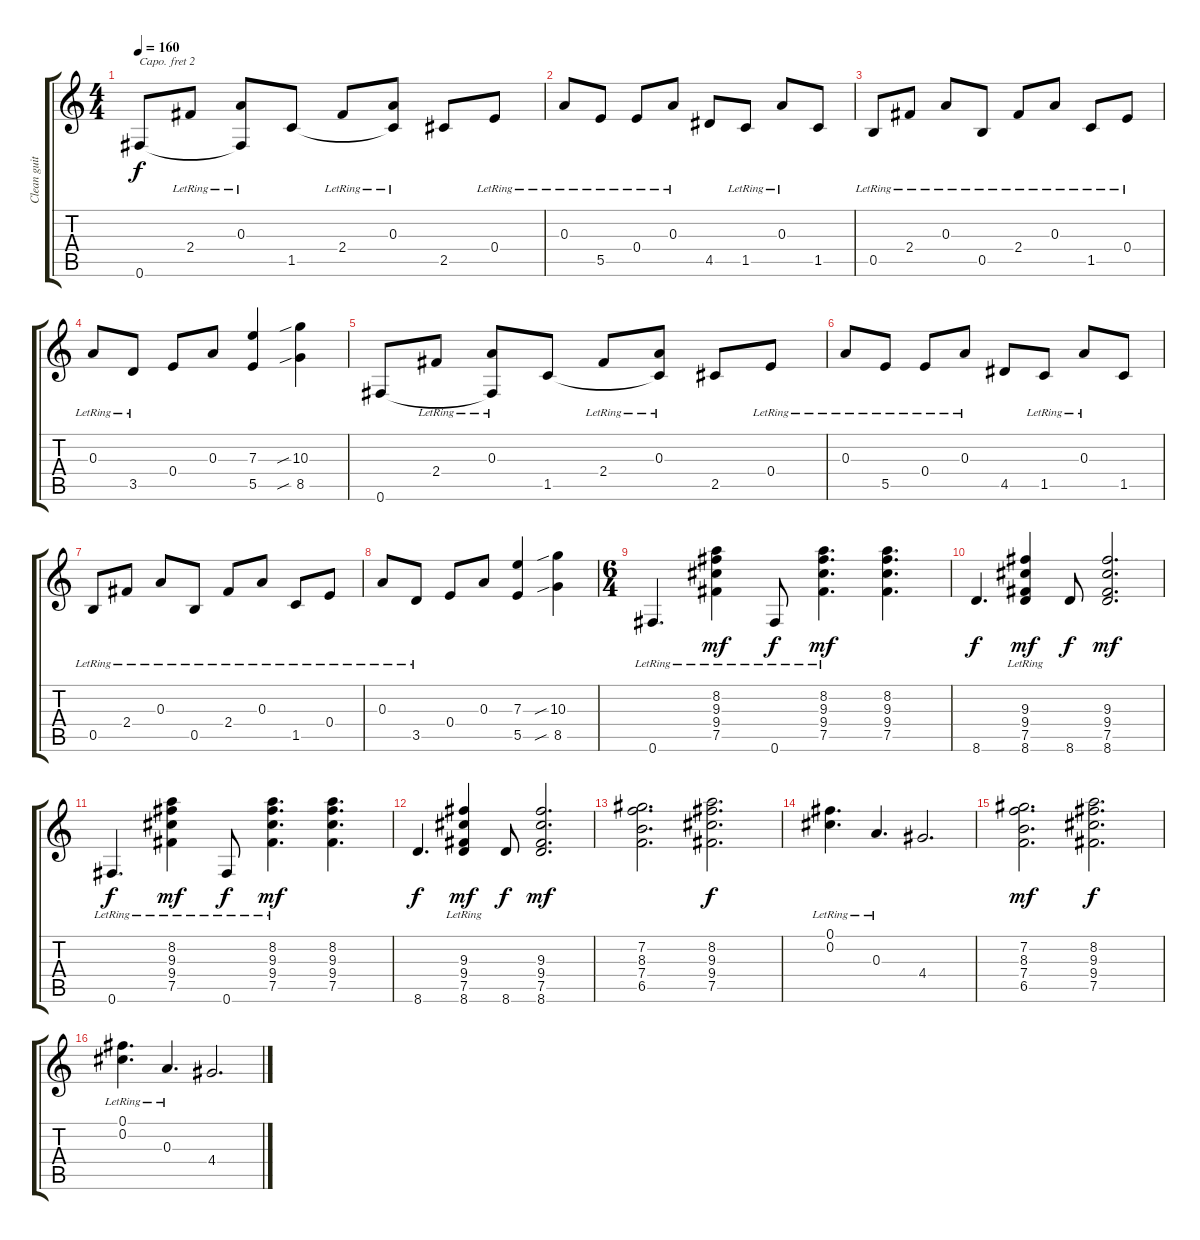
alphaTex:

\track ("Clean guitar" "Clean guit") {instrument electricguitarjazz}
\staff {score tabs}
\capo 2
\tuning (E4 B3 G3 D3 A2 E2) {hide}
\ts (4 4)
\tempo 160
\clef g2
\ks c
0.6.8{dy f} 2.4{lr}.8 (0.3{lr} 0.6{t}).8 1.5.8 2.4{lr}.8 (0.3{lr} 1.5{t}).8 2.5.8 0.4{lr}.8 |
0.3{lr}.8 5.5{lr}.8 0.4{lr}.8 0.3{lr}.8 4.5.8 1.5{lr}.8 0.3{lr}.8 1.5.8 |
0.5{lr}.8 2.4{lr}.8 0.3{lr}.8 0.5{lr}.8 2.4{lr}.8 0.3{lr}.8 1.5{lr}.8 0.4{lr}.8 |
0.3{lr}.8 3.5{lr}.8 0.4.8 0.3.8 (7.3 5.5).4 (10.3{sib} 8.5{sib}).4 |
0.6.8 2.4{lr}.8 (0.3{lr} 0.6{t}).8 1.5.8 2.4{lr}.8 (0.3{lr} 1.5{t}).8 2.5.8 0.4{lr}.8 |
0.3{lr}.8 5.5{lr}.8 0.4{lr}.8 0.3{lr}.8 4.5.8 1.5{lr}.8 0.3{lr}.8 1.5.8 |
0.5{lr}.8 2.4{lr}.8 0.3{lr}.8 0.5{lr}.8 2.4{lr}.8 0.3{lr}.8 1.5{lr}.8 0.4{lr}.8 |
0.3{lr}.8 3.5{lr}.8 0.4.8 0.3.8 (7.3 5.5).4 (10.3{sib} 8.5{sib}).4 |
\ts (6 4)
0.6{lr}.4{d volume 12} (8.2{lr} 9.3{lr} 9.4{lr} 7.5{lr}).4{dy mf} 0.6{lr}.8{dy f} (8.2{lr} 9.3{lr} 9.4{lr} 7.5{lr}).4{d dy mf} (8.2 9.3 9.4 7.5).4{d} |
8.6.4{d dy f volume 12} (9.3{lr} 9.4{lr} 7.5{lr} 8.6).4{dy mf} 8.6.8{dy f} (9.3 9.4 7.5 8.6).2{d dy mf} |
0.6{lr}.4{d dy f volume 12} (8.2{lr} 9.3{lr} 9.4{lr} 7.5{lr}).4{dy mf} 0.6{lr}.8{dy f} (8.2{lr} 9.3{lr} 9.4{lr} 7.5{lr}).4{d dy mf} (8.2 9.3 9.4 7.5).4{d} |
8.6.4{d dy f volume 12} (9.3{lr} 9.4{lr} 7.5{lr} 8.6).4{dy mf} 8.6.8{dy f} (9.3 9.4 7.5 8.6).2{d dy mf} |
(7.2 8.3 7.4 6.5).2{d volume 12} (8.2 9.3 9.4 7.5).2{d dy f} |
(0.1{lr} 0.2{lr}).4{d volume 12} 0.3{lr}.4{d} 4.4.2{d} |
(7.2 8.3 7.4 6.5).2{d dy mf volume 12} (8.2 9.3 9.4 7.5).2{d dy f} |
(0.1{lr} 0.2{lr}).4{d volume 12} 0.3{lr}.4{d} 4.4.2{d}
